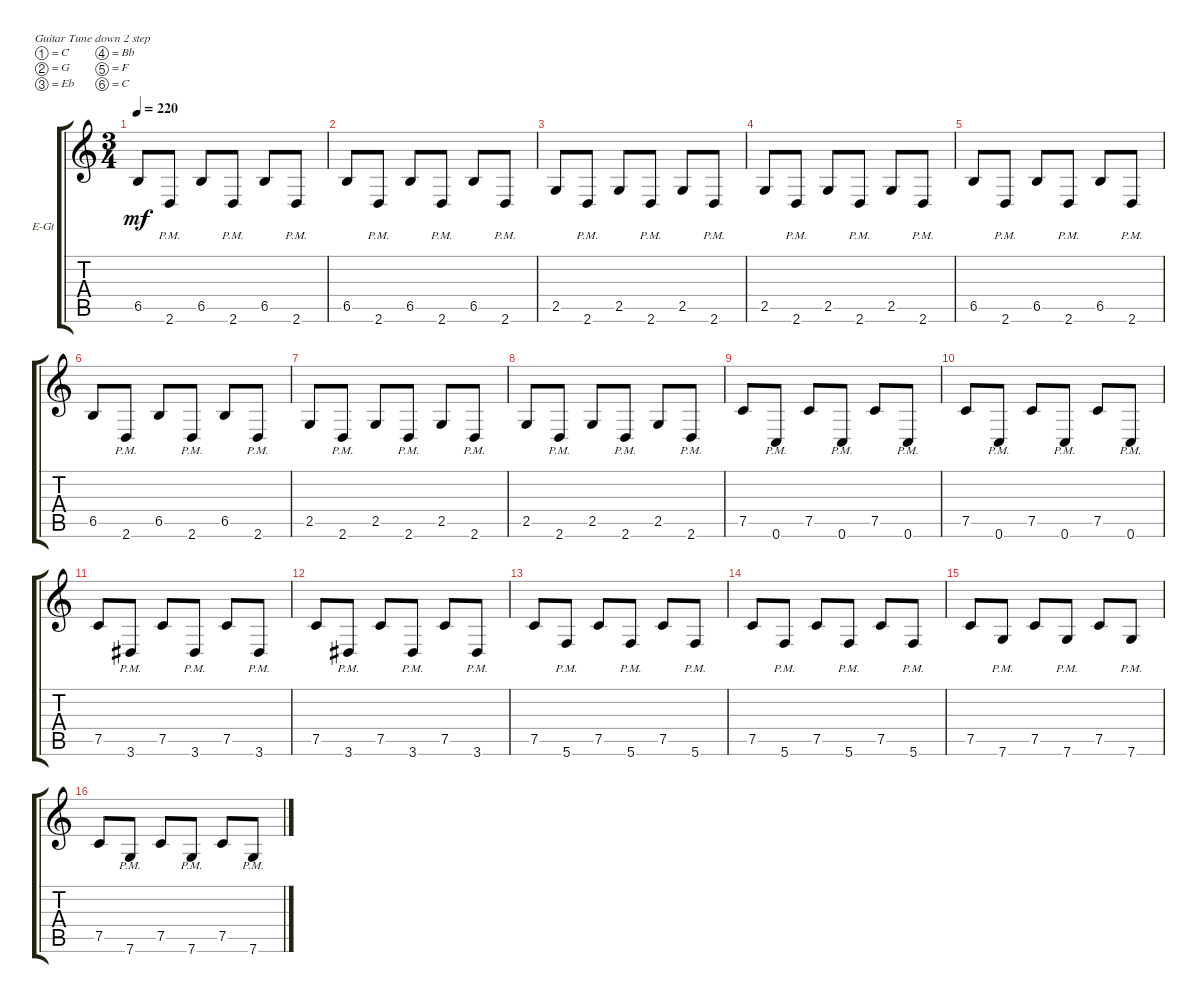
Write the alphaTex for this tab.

\defaultSystemsLayout 4
\bracketExtendMode groupsimilarinstruments
\firstSystemTrackNameOrientation horizontal
\otherSystemsTrackNameOrientation horizontal
\track ("Eschbach Rhythm" "E-Gt") {instrument overdrivenguitar}
\staff {score tabs}
\tuning (C4 G3 Eb3 Bb2 F2 C2)
\ts (3 4)
\tempo 220
\clef g2
\ks c
6.5.8{dy mf} 2.6{pm}.8 6.5.8 2.6{pm}.8 6.5.8 2.6{pm}.8 |
6.5.8 2.6{pm}.8 6.5.8 2.6{pm}.8 6.5.8 2.6{pm}.8 |
2.5.8 2.6{pm}.8 2.5.8 2.6{pm}.8 2.5.8 2.6{pm}.8 |
2.5.8 2.6{pm}.8 2.5.8 2.6{pm}.8 2.5.8 2.6{pm}.8 |
6.5.8 2.6{pm}.8 6.5.8 2.6{pm}.8 6.5.8 2.6{pm}.8 |
6.5.8 2.6{pm}.8 6.5.8 2.6{pm}.8 6.5.8 2.6{pm}.8 |
2.5.8 2.6{pm}.8 2.5.8 2.6{pm}.8 2.5.8 2.6{pm}.8 |
2.5.8 2.6{pm}.8 2.5.8 2.6{pm}.8 2.5.8 2.6{pm}.8 |
7.5.8 0.6{pm}.8 7.5.8 0.6{pm}.8 7.5.8 0.6{pm}.8 |
7.5.8 0.6{pm}.8 7.5.8 0.6{pm}.8 7.5.8 0.6{pm}.8 |
7.5.8 3.6{pm}.8 7.5.8 3.6{pm}.8 7.5.8 3.6{pm}.8 |
7.5.8 3.6{pm}.8 7.5.8 3.6{pm}.8 7.5.8 3.6{pm}.8 |
7.5.8 5.6{pm}.8 7.5.8 5.6{pm}.8 7.5.8 5.6{pm}.8 |
7.5.8 5.6{pm}.8 7.5.8 5.6{pm}.8 7.5.8 5.6{pm}.8 |
7.5.8 7.6{pm}.8 7.5.8 7.6{pm}.8 7.5.8 7.6{pm}.8 |
7.5.8 7.6{pm}.8 7.5.8 7.6{pm}.8 7.5.8 7.6{pm}.8
